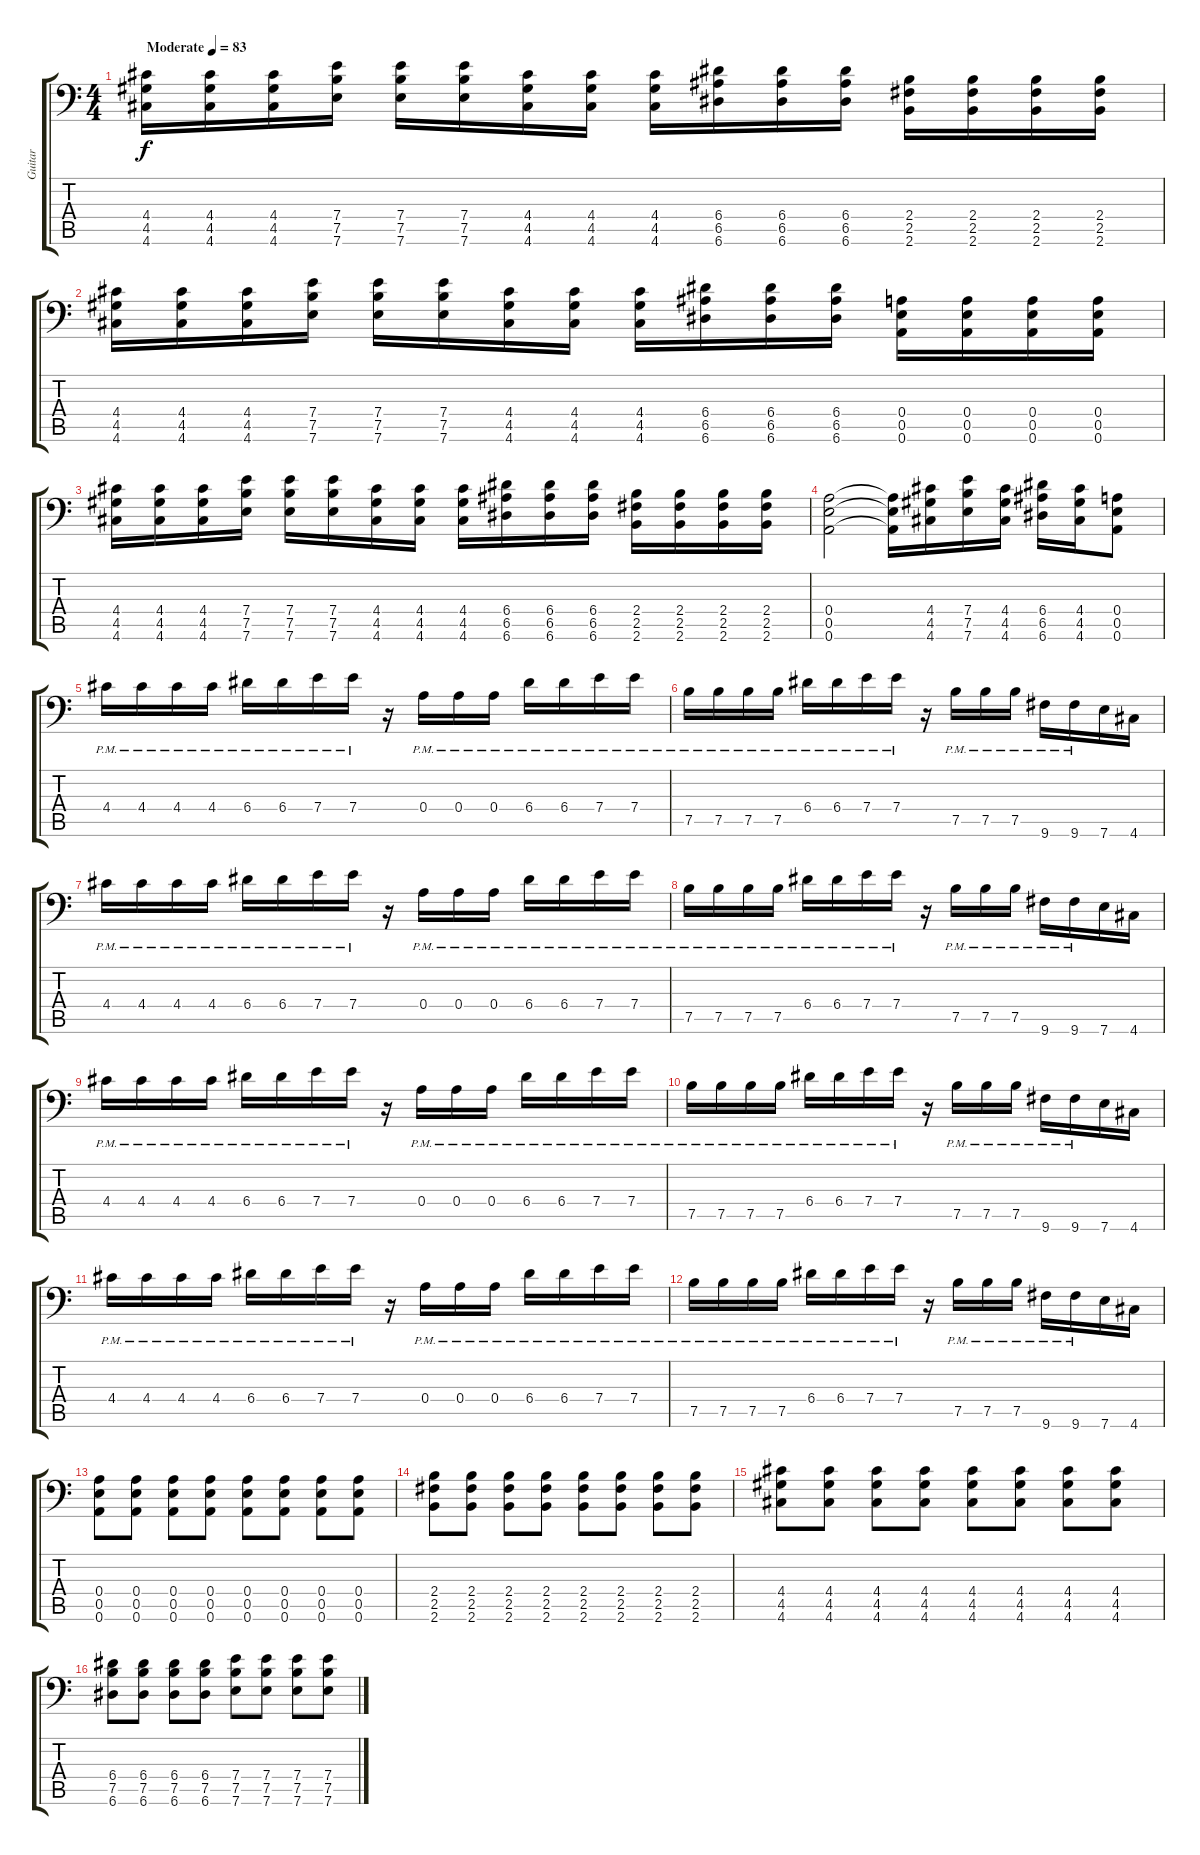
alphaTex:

\track ("Guitar" "Guitar") {instrument distortionguitar}
\staff {score tabs}
\tuning (B3 Gb3 D3 A2 E2 A1) {hide}
\ts (4 4)
\tempo (83 "Moderate")
\clef f4
\ks c
(4.4 4.5 4.6).16{dy f instrument distortionguitar} (4.4 4.5 4.6).16 (4.4 4.5 4.6).16 (7.4 7.5 7.6).16 (7.4 7.5 7.6).16 (7.4 7.5 7.6).16 (4.4 4.5 4.6).16 (4.4 4.5 4.6).16 (4.4 4.5 4.6).16 (6.4 6.5 6.6).16 (6.4 6.5 6.6).16 (6.4 6.5 6.6).16 (2.4 2.5 2.6).16 (2.4 2.5 2.6).16 (2.4 2.5 2.6).16 (2.4 2.5 2.6).16 |
(4.4 4.5 4.6).16 (4.4 4.5 4.6).16 (4.4 4.5 4.6).16 (7.4 7.5 7.6).16 (7.4 7.5 7.6).16 (7.4 7.5 7.6).16 (4.4 4.5 4.6).16 (4.4 4.5 4.6).16 (4.4 4.5 4.6).16 (6.4 6.5 6.6).16 (6.4 6.5 6.6).16 (6.4 6.5 6.6).16 (0.4 0.5 0.6).16 (0.4 0.5 0.6).16 (0.4 0.5 0.6).16 (0.4 0.5 0.6).16 |
(4.4 4.5 4.6).16 (4.4 4.5 4.6).16 (4.4 4.5 4.6).16 (7.4 7.5 7.6).16 (7.4 7.5 7.6).16 (7.4 7.5 7.6).16 (4.4 4.5 4.6).16 (4.4 4.5 4.6).16 (4.4 4.5 4.6).16 (6.4 6.5 6.6).16 (6.4 6.5 6.6).16 (6.4 6.5 6.6).16 (2.4 2.5 2.6).16 (2.4 2.5 2.6).16 (2.4 2.5 2.6).16 (2.4 2.5 2.6).16 |
(0.4 0.5 0.6).2 (0.4{t} 0.5{t} 0.6{t}).16 (4.4 4.5 4.6).16 (7.4 7.5 7.6).16 (4.4 4.5 4.6).16 (6.4 6.5 6.6).16 (4.4 4.5 4.6).16 (0.4 0.5 0.6).8 |
4.4{pm}.16{balance 1} 4.4{pm}.16 4.4{pm}.16 4.4{pm}.16 6.4{pm}.16 6.4{pm}.16 7.4{pm}.16 7.4{pm}.16 r.16 0.4{pm}.16 0.4{pm}.16 0.4{pm}.16 6.4{pm}.16 6.4{pm}.16 7.4{pm}.16 7.4{pm}.16 |
7.5{pm}.16 7.5{pm}.16 7.5{pm}.16 7.5{pm}.16 6.4{pm}.16 6.4{pm}.16 7.4{pm}.16 7.4{pm}.16 r.16 7.5{pm}.16 7.5{pm}.16 7.5{pm}.16 9.6{pm}.16 9.6{pm}.16 7.6.16 4.6.16 |
4.4{pm}.16 4.4{pm}.16 4.4{pm}.16 4.4{pm}.16 6.4{pm}.16 6.4{pm}.16 7.4{pm}.16 7.4{pm}.16 r.16 0.4{pm}.16 0.4{pm}.16 0.4{pm}.16 6.4{pm}.16 6.4{pm}.16 7.4{pm}.16 7.4{pm}.16 |
7.5{pm}.16 7.5{pm}.16 7.5{pm}.16 7.5{pm}.16 6.4{pm}.16 6.4{pm}.16 7.4{pm}.16 7.4{pm}.16 r.16 7.5{pm}.16 7.5{pm}.16 7.5{pm}.16 9.6{pm}.16 9.6{pm}.16 7.6.16 4.6.16 |
4.4{pm}.16{balance 1} 4.4{pm}.16 4.4{pm}.16 4.4{pm}.16 6.4{pm}.16 6.4{pm}.16 7.4{pm}.16 7.4{pm}.16 r.16 0.4{pm}.16 0.4{pm}.16 0.4{pm}.16 6.4{pm}.16 6.4{pm}.16 7.4{pm}.16 7.4{pm}.16 |
7.5{pm}.16 7.5{pm}.16 7.5{pm}.16 7.5{pm}.16 6.4{pm}.16 6.4{pm}.16 7.4{pm}.16 7.4{pm}.16 r.16 7.5{pm}.16 7.5{pm}.16 7.5{pm}.16 9.6{pm}.16 9.6{pm}.16 7.6.16 4.6.16 |
4.4{pm}.16 4.4{pm}.16 4.4{pm}.16 4.4{pm}.16 6.4{pm}.16 6.4{pm}.16 7.4{pm}.16 7.4{pm}.16 r.16 0.4{pm}.16 0.4{pm}.16 0.4{pm}.16 6.4{pm}.16 6.4{pm}.16 7.4{pm}.16 7.4{pm}.16 |
7.5{pm}.16 7.5{pm}.16 7.5{pm}.16 7.5{pm}.16 6.4{pm}.16 6.4{pm}.16 7.4{pm}.16 7.4{pm}.16 r.16 7.5{pm}.16 7.5{pm}.16 7.5{pm}.16 9.6{pm}.16 9.6{pm}.16 7.6.16 4.6.16 |
(0.4 0.5 0.6).8{balance 8} (0.4 0.5 0.6).8 (0.4 0.5 0.6).8 (0.4 0.5 0.6).8 (0.4 0.5 0.6).8 (0.4 0.5 0.6).8 (0.4 0.5 0.6).8 (0.4 0.5 0.6).8 |
(2.4 2.5 2.6).8 (2.4 2.5 2.6).8 (2.4 2.5 2.6).8 (2.4 2.5 2.6).8 (2.4 2.5 2.6).8 (2.4 2.5 2.6).8 (2.4 2.5 2.6).8 (2.4 2.5 2.6).8 |
(4.4 4.5 4.6).8 (4.4 4.5 4.6).8 (4.4 4.5 4.6).8 (4.4 4.5 4.6).8 (4.4 4.5 4.6).8 (4.4 4.5 4.6).8 (4.4 4.5 4.6).8 (4.4 4.5 4.6).8 |
(6.4 7.5 6.6).8 (6.4 7.5 6.6).8 (6.4 7.5 6.6).8 (6.4 7.5 6.6).8 (7.4 7.5 7.6).8 (7.4 7.5 7.6).8 (7.4 7.5 7.6).8 (7.4 7.5 7.6).8
